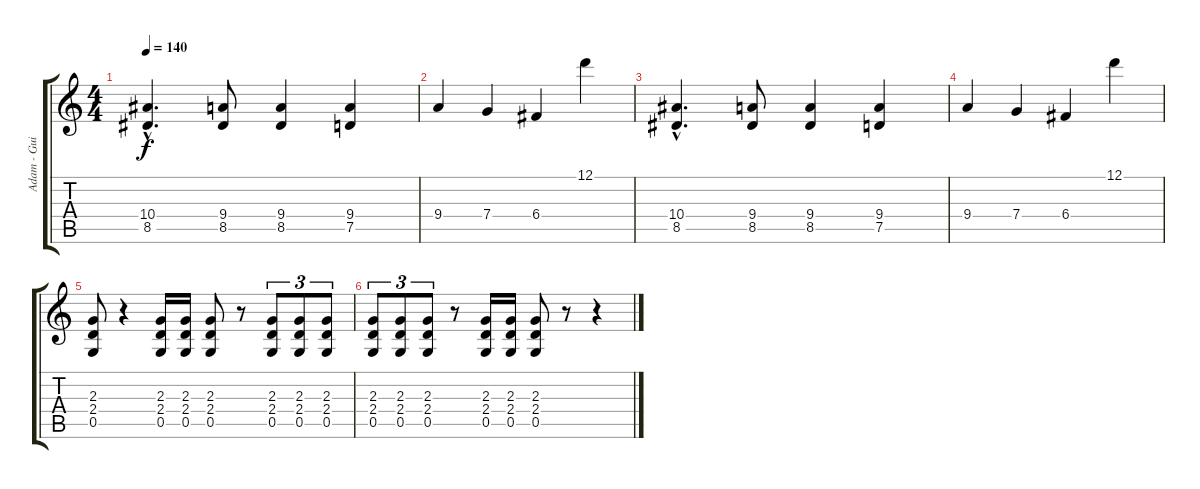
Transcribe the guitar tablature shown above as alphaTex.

\track ("Adam - Guitar" "Adam - Gui") {instrument distortionguitar}
\staff {score tabs}
\tuning (D4 A3 F3 C3 G2 D2) {hide}
\ts (4 4)
\tempo 140
\clef g2
\ks c
(10.4{hac} 8.5{hac}).4{d dy f} (9.4 8.5).8 (9.4 8.5).4 (9.4 7.5).4 |
9.4.4 7.4.4 6.4.4 12.1.4 |
(10.4{hac} 8.5{hac}).4{d} (9.4 8.5).8 (9.4 8.5).4 (9.4 7.5).4 |
9.4.4 7.4.4 6.4.4 12.1.4 |
(2.3 2.4 0.5).8 r.4 (2.3 2.4 0.5).16 (2.3 2.4 0.5).16 (2.3 2.4 0.5).8 r.8 (2.3 2.4 0.5).8{tu (3 2)} (2.3 2.4 0.5).8{tu (3 2)} (2.3 2.4 0.5).8{tu (3 2)} |
(2.3 2.4 0.5).8{tu (3 2)} (2.3 2.4 0.5).8{tu (3 2)} (2.3 2.4 0.5).8{tu (3 2)} r.8 (2.3 2.4 0.5).16 (2.3 2.4 0.5).16 (2.3 2.4 0.5).8 r.8 r.4
